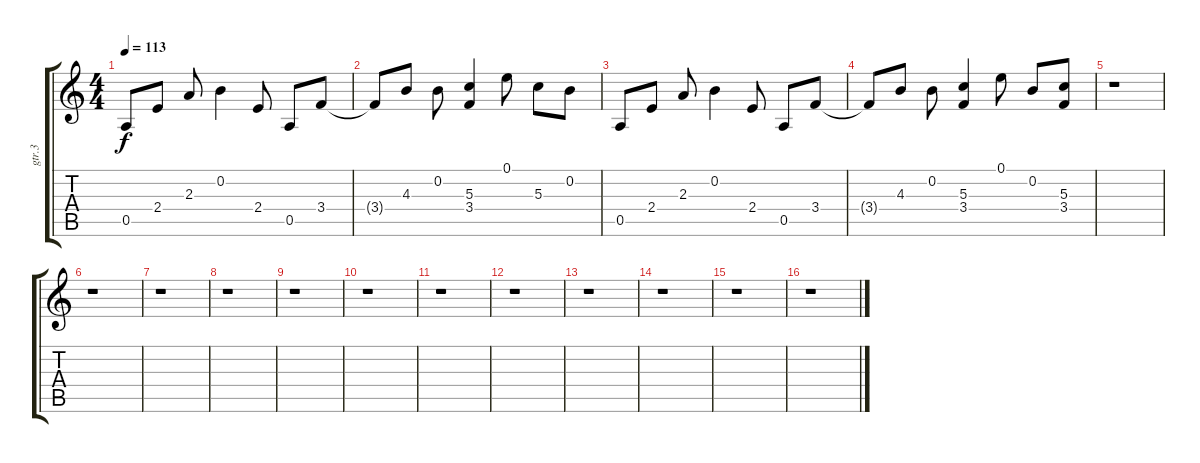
\track ("gtr.3" "gtr.3") {instrument electricguitarclean}
\staff {score tabs}
\tuning (E4 B3 G3 D3 A2 E2) {hide}
\ts (4 4)
\tempo 113
\clef g2
\ks c
0.5.8{dy f} 2.4.8 2.3.8 0.2.4 2.4.8 0.5.8 3.4.8 |
3.4{t}.8 4.3.8 0.2.8 (5.3 3.4).4 0.1.8 5.3.8 0.2.8 |
0.5.8 2.4.8 2.3.8 0.2.4 2.4.8 0.5.8 3.4.8 |
3.4{t}.8 4.3.8 0.2.8 (5.3 3.4).4 0.1.8 0.2.8 (5.3 3.4).8 |
r.1 |
r.1 |
r.1 |
r.1 |
r.1 |
r.1 |
r.1 |
r.1 |
r.1 |
r.1 |
r.1 |
r.1
